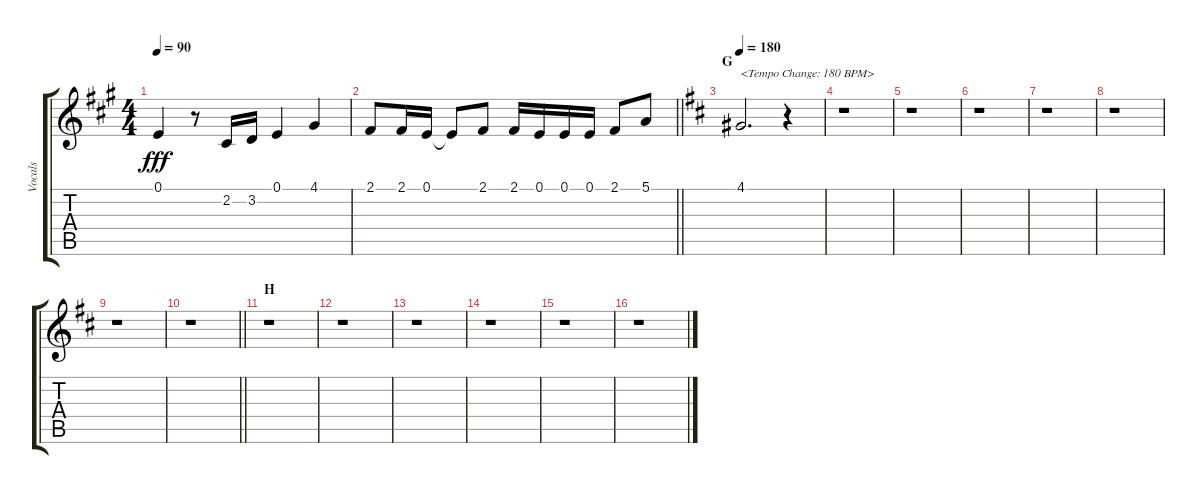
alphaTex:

\track ("Vocals" "Vocals") {instrument voiceoohs}
\staff {score tabs}
\tuning (E4 B3 G3 D3 A2 E2) {hide}
\ts (4 4)
\tempo 90
\clef g2
\ks a
0.1.4{dy fff} r.8 2.2.16 3.2.16 0.1.4 4.1.4 |
\barLineRight lightlight
2.1.8 2.1.16 0.1.16 0.1{t}.8 2.1.8 2.1.16 0.1.16 0.1.16 0.1.16 2.1.8 5.1.8 |
\section ("" "G")
\tempo 180
\ks d
4.1.2{d txt "<Tempo Change: 180 BPM>"} r.4 |
r.1 |
r.1 |
r.1 |
r.1 |
r.1 |
r.1 |
\barLineRight lightlight
r.1 |
\section ("" "H")
r.1 |
r.1 |
r.1 |
r.1 |
r.1 |
r.1
